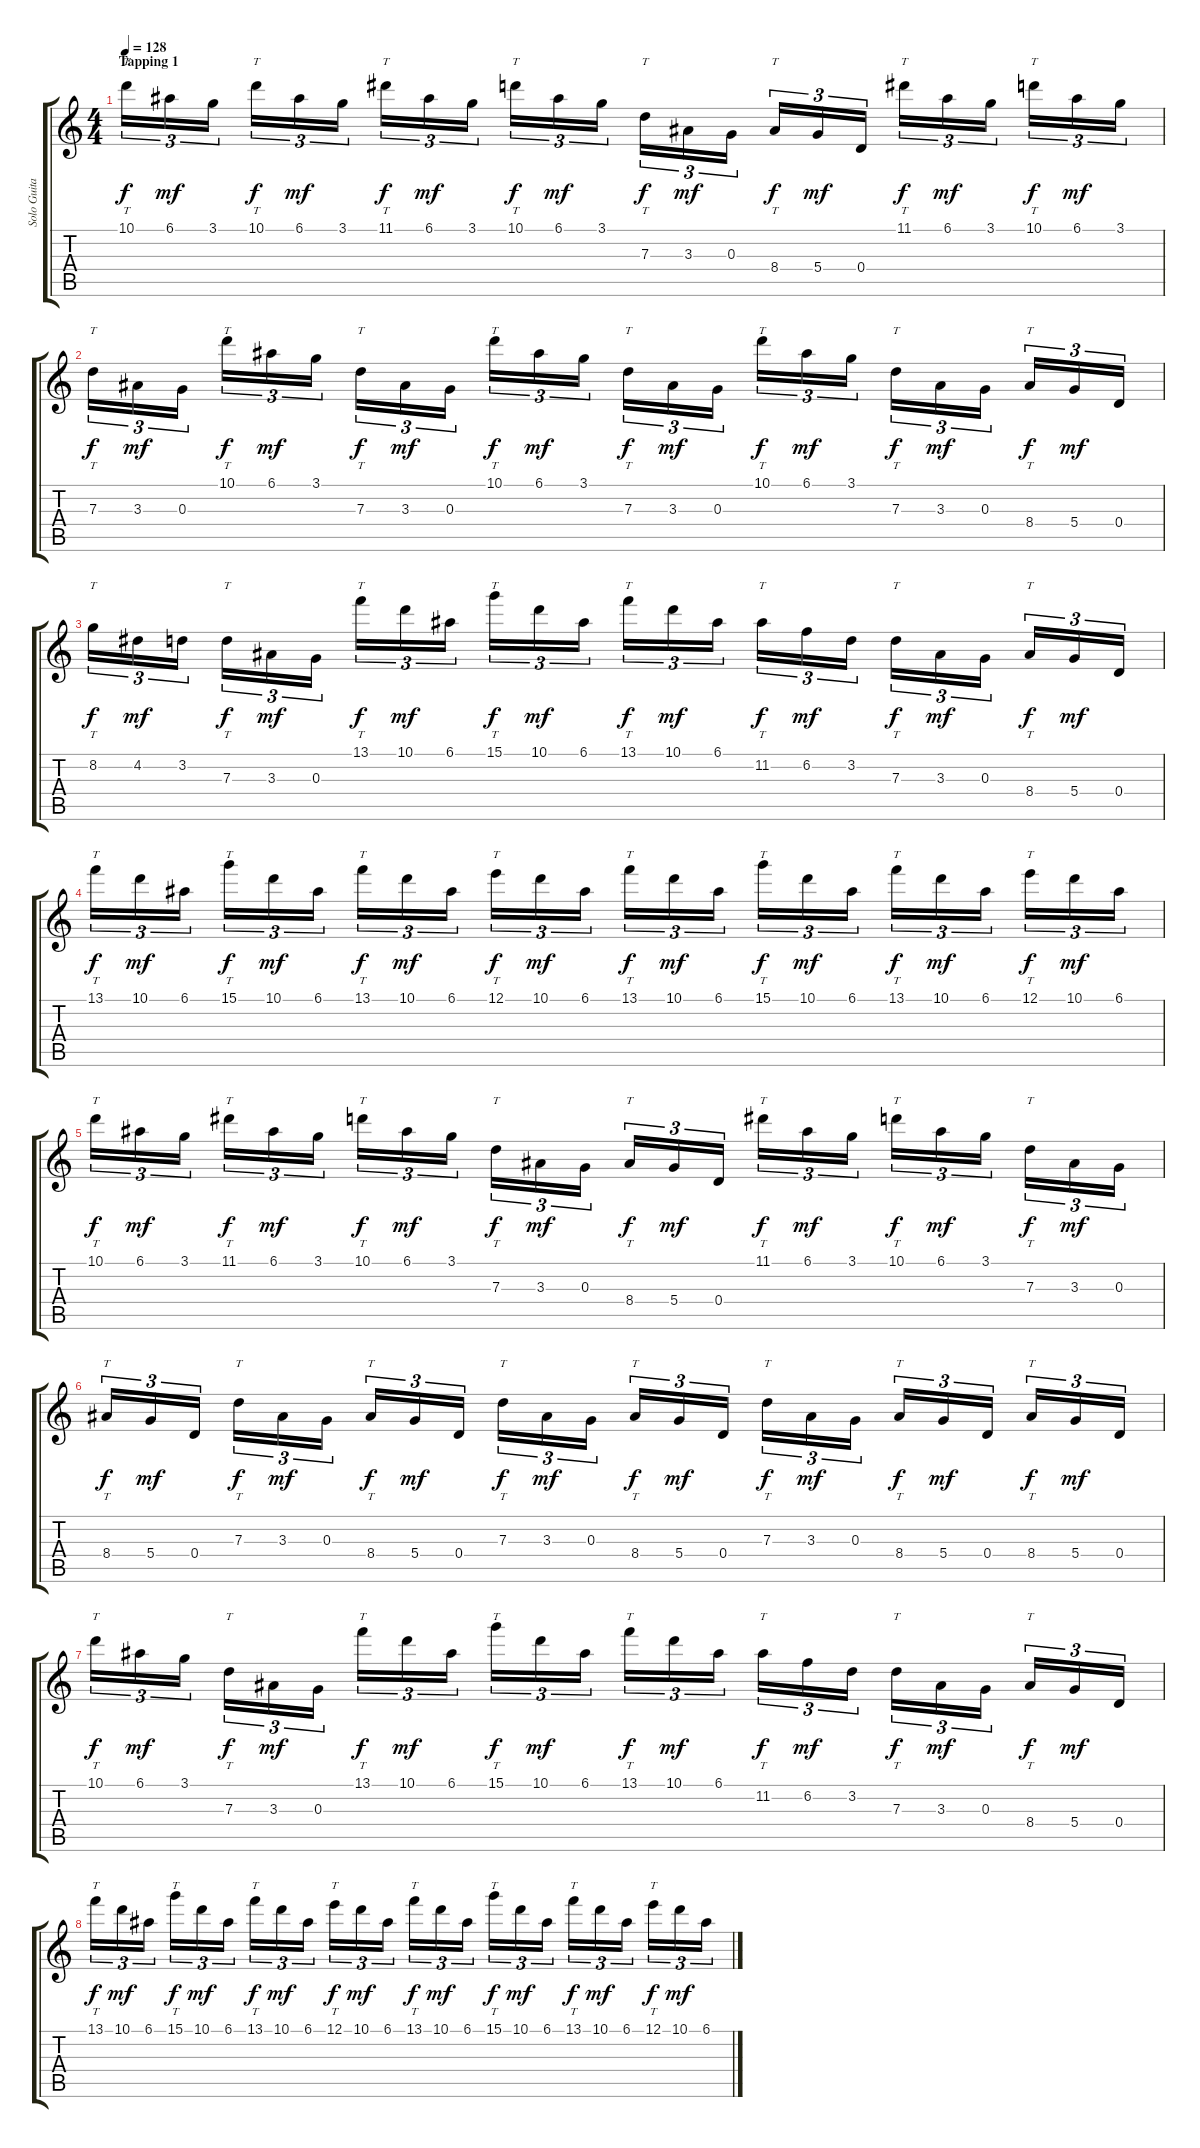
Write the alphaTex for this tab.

\track ("Solo Guitar" "Solo Guita") {instrument overdrivenguitar}
\staff {score tabs}
\tuning (E4 B3 G3 D3 A2 E2) {hide}
\ts (4 4)
\section ("" "Tapping 1")
\tempo 128
\clef g2
\ks c
10.1.16{tt tu (3 2) dy f} 6.1.16{tu (3 2) dy mf} 3.1.16{tu (3 2)} 10.1.16{tt tu (3 2) dy f} 6.1.16{tu (3 2) dy mf} 3.1.16{tu (3 2)} 11.1.16{tt tu (3 2) dy f} 6.1.16{tu (3 2) dy mf} 3.1.16{tu (3 2)} 10.1.16{tt tu (3 2) dy f} 6.1.16{tu (3 2) dy mf} 3.1.16{tu (3 2)} 7.3.16{tt tu (3 2) dy f} 3.3.16{tu (3 2) dy mf} 0.3.16{tu (3 2)} 8.4.16{tt tu (3 2) dy f} 5.4.16{tu (3 2) dy mf} 0.4.16{tu (3 2)} 11.1.16{tt tu (3 2) dy f} 6.1.16{tu (3 2) dy mf} 3.1.16{tu (3 2)} 10.1.16{tt tu (3 2) dy f} 6.1.16{tu (3 2) dy mf} 3.1.16{tu (3 2)} |
7.3.16{tt tu (3 2) dy f} 3.3.16{tu (3 2) dy mf} 0.3.16{tu (3 2)} 10.1.16{tt tu (3 2) dy f} 6.1.16{tu (3 2) dy mf} 3.1.16{tu (3 2)} 7.3.16{tt tu (3 2) dy f} 3.3.16{tu (3 2) dy mf} 0.3.16{tu (3 2)} 10.1.16{tt tu (3 2) dy f} 6.1.16{tu (3 2) dy mf} 3.1.16{tu (3 2)} 7.3.16{tt tu (3 2) dy f} 3.3.16{tu (3 2) dy mf} 0.3.16{tu (3 2)} 10.1.16{tt tu (3 2) dy f} 6.1.16{tu (3 2) dy mf} 3.1.16{tu (3 2)} 7.3.16{tt tu (3 2) dy f} 3.3.16{tu (3 2) dy mf} 0.3.16{tu (3 2)} 8.4.16{tt tu (3 2) dy f} 5.4.16{tu (3 2) dy mf} 0.4.16{tu (3 2)} |
8.2.16{tt tu (3 2) dy f} 4.2.16{tu (3 2) dy mf} 3.2.16{tu (3 2)} 7.3.16{tt tu (3 2) dy f} 3.3.16{tu (3 2) dy mf} 0.3.16{tu (3 2)} 13.1.16{tt tu (3 2) dy f} 10.1.16{tu (3 2) dy mf} 6.1.16{tu (3 2)} 15.1.16{tt tu (3 2) dy f} 10.1.16{tu (3 2) dy mf} 6.1.16{tu (3 2)} 13.1.16{tt tu (3 2) dy f} 10.1.16{tu (3 2) dy mf} 6.1.16{tu (3 2)} 11.2.16{tt tu (3 2) dy f} 6.2.16{tu (3 2) dy mf} 3.2.16{tu (3 2)} 7.3.16{tt tu (3 2) dy f} 3.3.16{tu (3 2) dy mf} 0.3.16{tu (3 2)} 8.4.16{tt tu (3 2) dy f} 5.4.16{tu (3 2) dy mf} 0.4.16{tu (3 2)} |
13.1.16{tt tu (3 2) dy f} 10.1.16{tu (3 2) dy mf} 6.1.16{tu (3 2)} 15.1.16{tt tu (3 2) dy f} 10.1.16{tu (3 2) dy mf} 6.1.16{tu (3 2)} 13.1.16{tt tu (3 2) dy f} 10.1.16{tu (3 2) dy mf} 6.1.16{tu (3 2)} 12.1.16{tt tu (3 2) dy f} 10.1.16{tu (3 2) dy mf} 6.1.16{tu (3 2)} 13.1.16{tt tu (3 2) dy f} 10.1.16{tu (3 2) dy mf} 6.1.16{tu (3 2)} 15.1.16{tt tu (3 2) dy f} 10.1.16{tu (3 2) dy mf} 6.1.16{tu (3 2)} 13.1.16{tt tu (3 2) dy f} 10.1.16{tu (3 2) dy mf} 6.1.16{tu (3 2)} 12.1.16{tt tu (3 2) dy f} 10.1.16{tu (3 2) dy mf} 6.1.16{tu (3 2)} |
10.1.16{tt tu (3 2) dy f} 6.1.16{tu (3 2) dy mf} 3.1.16{tu (3 2)} 11.1.16{tt tu (3 2) dy f} 6.1.16{tu (3 2) dy mf} 3.1.16{tu (3 2)} 10.1.16{tt tu (3 2) dy f} 6.1.16{tu (3 2) dy mf} 3.1.16{tu (3 2)} 7.3.16{tt tu (3 2) dy f} 3.3.16{tu (3 2) dy mf} 0.3.16{tu (3 2)} 8.4.16{tt tu (3 2) dy f} 5.4.16{tu (3 2) dy mf} 0.4.16{tu (3 2)} 11.1.16{tt tu (3 2) dy f} 6.1.16{tu (3 2) dy mf} 3.1.16{tu (3 2)} 10.1.16{tt tu (3 2) dy f} 6.1.16{tu (3 2) dy mf} 3.1.16{tu (3 2)} 7.3.16{tt tu (3 2) dy f} 3.3.16{tu (3 2) dy mf} 0.3.16{tu (3 2)} |
8.4.16{tt tu (3 2) dy f} 5.4.16{tu (3 2) dy mf} 0.4.16{tu (3 2)} 7.3.16{tt tu (3 2) dy f} 3.3.16{tu (3 2) dy mf} 0.3.16{tu (3 2)} 8.4.16{tt tu (3 2) dy f} 5.4.16{tu (3 2) dy mf} 0.4.16{tu (3 2)} 7.3.16{tt tu (3 2) dy f} 3.3.16{tu (3 2) dy mf} 0.3.16{tu (3 2)} 8.4.16{tt tu (3 2) dy f} 5.4.16{tu (3 2) dy mf} 0.4.16{tu (3 2)} 7.3.16{tt tu (3 2) dy f} 3.3.16{tu (3 2) dy mf} 0.3.16{tu (3 2)} 8.4.16{tt tu (3 2) dy f} 5.4.16{tu (3 2) dy mf} 0.4.16{tu (3 2)} 8.4.16{tt tu (3 2) dy f} 5.4.16{tu (3 2) dy mf} 0.4.16{tu (3 2)} |
10.1.16{tt tu (3 2) dy f} 6.1.16{tu (3 2) dy mf} 3.1.16{tu (3 2)} 7.3.16{tt tu (3 2) dy f} 3.3.16{tu (3 2) dy mf} 0.3.16{tu (3 2)} 13.1.16{tt tu (3 2) dy f} 10.1.16{tu (3 2) dy mf} 6.1.16{tu (3 2)} 15.1.16{tt tu (3 2) dy f} 10.1.16{tu (3 2) dy mf} 6.1.16{tu (3 2)} 13.1.16{tt tu (3 2) dy f} 10.1.16{tu (3 2) dy mf} 6.1.16{tu (3 2)} 11.2.16{tt tu (3 2) dy f} 6.2.16{tu (3 2) dy mf} 3.2.16{tu (3 2)} 7.3.16{tt tu (3 2) dy f} 3.3.16{tu (3 2) dy mf} 0.3.16{tu (3 2)} 8.4.16{tt tu (3 2) dy f} 5.4.16{tu (3 2) dy mf} 0.4.16{tu (3 2)} |
13.1.16{tt tu (3 2) dy f} 10.1.16{tu (3 2) dy mf} 6.1.16{tu (3 2)} 15.1.16{tt tu (3 2) dy f} 10.1.16{tu (3 2) dy mf} 6.1.16{tu (3 2)} 13.1.16{tt tu (3 2) dy f} 10.1.16{tu (3 2) dy mf} 6.1.16{tu (3 2)} 12.1.16{tt tu (3 2) dy f} 10.1.16{tu (3 2) dy mf} 6.1.16{tu (3 2)} 13.1.16{tt tu (3 2) dy f} 10.1.16{tu (3 2) dy mf} 6.1.16{tu (3 2)} 15.1.16{tt tu (3 2) dy f} 10.1.16{tu (3 2) dy mf} 6.1.16{tu (3 2)} 13.1.16{tt tu (3 2) dy f} 10.1.16{tu (3 2) dy mf} 6.1.16{tu (3 2)} 12.1.16{tt tu (3 2) dy f} 10.1.16{tu (3 2) dy mf} 6.1.16{tu (3 2)}
